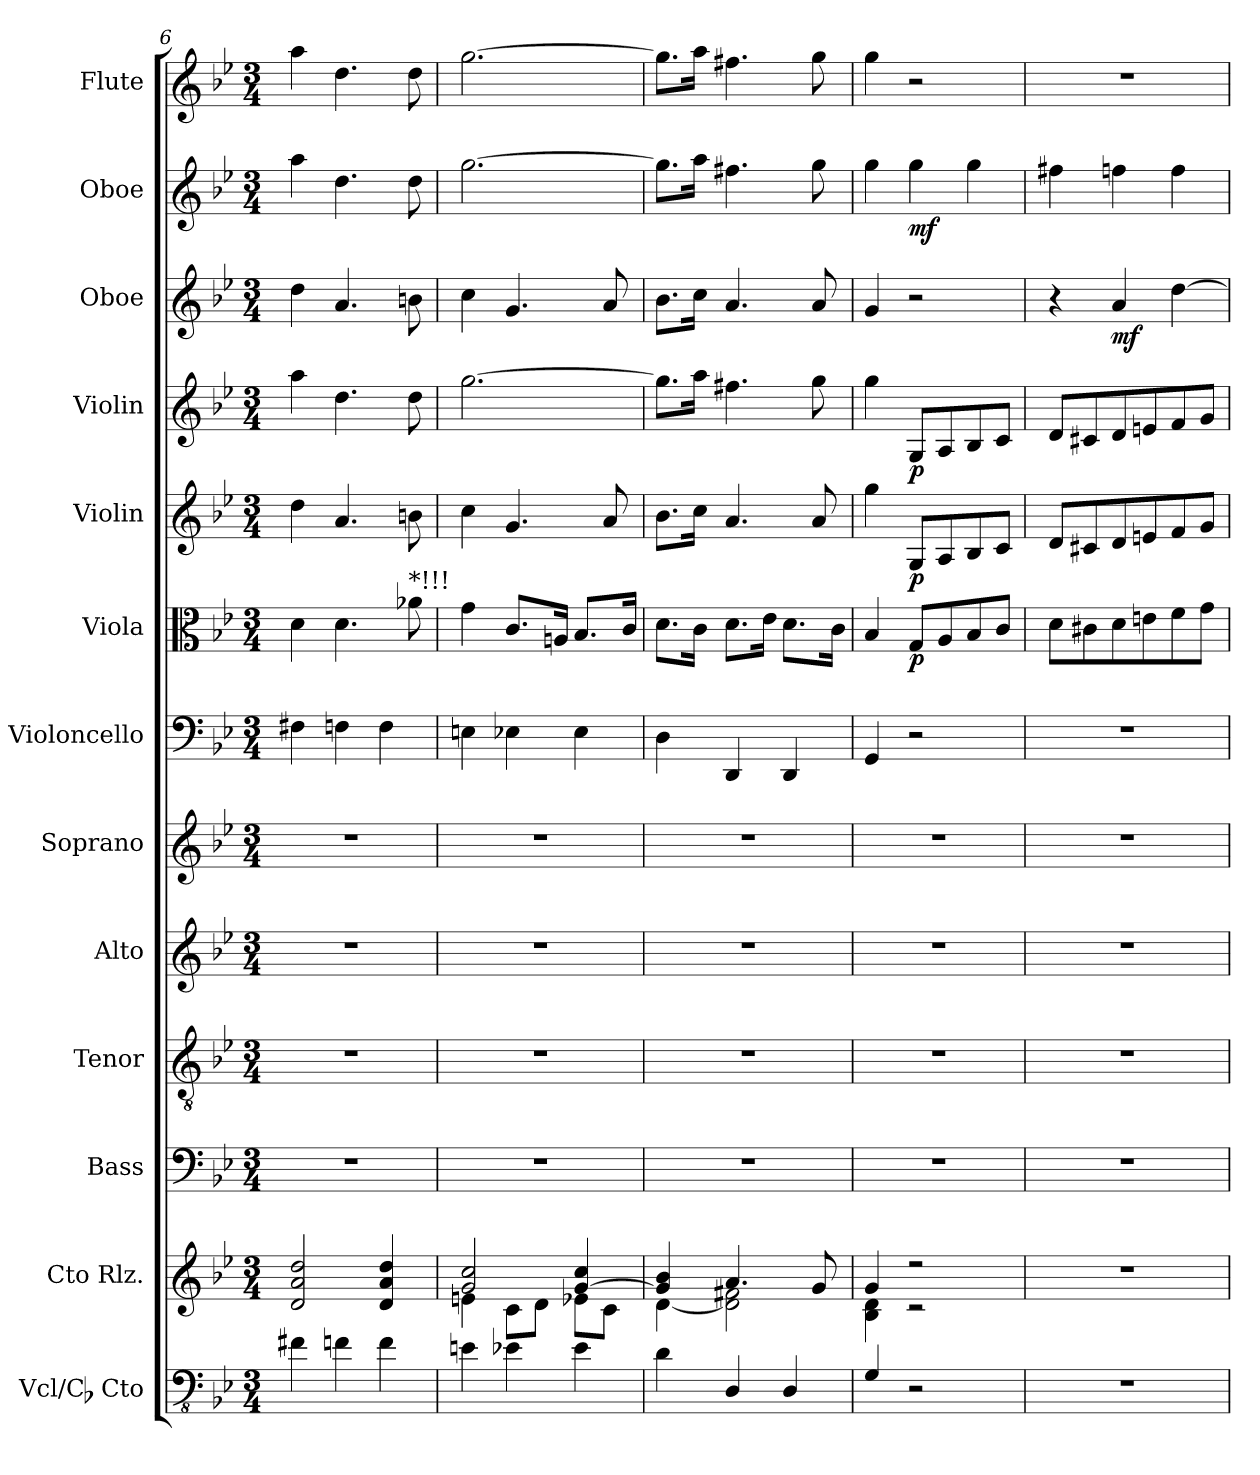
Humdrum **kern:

**kern	**kern	**kern	**kern	**kern	**kern	**kern	**kern	**dynam	**kern	**dynam	**kern	**dynam	**kern	**dynam	**kern	**dynam	**kern
*part13	*part12	*part11	*part10	*part9	*part8	*part7	*part6	*part6	*part5	*part5	*part4	*part4	*part3	*part3	*part2	*part2	*part1
*staff13	*staff12	*staff11	*staff10	*staff9	*staff8	*staff7	*staff6	*staff6	*staff5	*staff5	*staff4	*staff4	*staff3	*staff3	*staff2	*staff2	*staff1
*I"Vcl/Cb Cto	*I"Cto Rlz.	*I"Bass	*I"Tenor	*I"Alto	*I"Soprano	*I"Violoncello	*I"Viola	*	*I"Violin	*	*I"Violin	*	*I"Oboe	*	*I"Oboe	*	*I"Flute
*I'Cto	*I'Rlz.	*I'B.	*I'T.	*I'A.	*I'S.	*I'Vlc.	*I'Vla.	*	*I'Vln.	*	*I'Vln.	*	*I'Ob.	*	*I'Ob.	*	*I'Fl.
*clefFv4	*clefG2	*clefF4	*clefGv2	*clefG2	*clefG2	*clefF4	*clefC3	*	*clefG2	*	*clefG2	*	*clefG2	*	*clefG2	*	*clefG2
*ITrd7c12	*	*	*	*	*	*	*	*	*	*	*	*	*	*	*	*	*
*k[b-e-]	*k[b-e-]	*k[b-e-]	*k[b-e-]	*k[b-e-]	*k[b-e-]	*k[b-e-]	*k[b-e-]	*	*k[b-e-]	*	*k[b-e-]	*	*k[b-e-]	*	*k[b-e-]	*	*k[b-e-]
*M3/4	*M3/4	*M3/4	*M3/4	*M3/4	*M3/4	*M3/4	*M3/4	*	*M3/4	*	*M3/4	*	*M3/4	*	*M3/4	*	*M3/4
=6	=6	=6	=6	=6	=6	=6	=6	=6	=6	=6	=6	=6	=6	=6	=6	=6	=6
4FF#X\	2d/ 2a/ 2dd/	2.r	2.r	2.r	2.r	4F#X\	4d\	.	4dd\	.	4aa\	.	4dd\	.	4aa\	.	4aa\
4FFn\	.	.	.	.	.	4Fn\	4.d\	.	4.a/	.	4.dd\	.	4.a/	.	4.dd\	.	4.dd\
4FF\	4d/ 4a/ 4dd/	.	.	.	.	4F\	.	.	.	.	.	.	.	.	.	.	.
!	!	!	!	!	!	!	!LO:TX:a:t=*!!!	!	!	!	!	!	!	!	!	!	!
.	.	.	.	.	.	.	8a-X\	.	8bn\	.	8dd\	.	8bn\	.	8dd\	.	8dd\
!!LO:PB:g=z
=7	=7	=7	=7	=7	=7	=7	=7	=7	=7	=7	=7	=7	=7	=7	=7	=7	=7
*	*^	*	*	*	*	*	*	*	*	*	*	*	*	*	*	*	*
4EEn\	2g/ 2cc/	4en\	2.r	2.r	2.r	2.r	4En\	4g\	.	4cc\	.	[2.gg\	.	4cc\	.	[2.gg\	.	[2.gg\
4EE-X\	.	8c\L	.	.	.	.	4E-X\	8.c/L	.	4.g/	.	.	.	4.g/	.	.	.	.
.	.	8d\J	.	.	.	.	.	.	.	.	.	.	.	.	.	.	.	.
.	.	.	.	.	.	.	.	16An/Jk	.	.	.	.	.	.	.	.	.	.
4EE-\	[4g/ 4cc/	8e-X\L	.	.	.	.	4E-\	8.B-/L	.	.	.	.	.	.	.	.	.	.
.	.	8c\J	.	.	.	.	.	.	.	8a/	.	.	.	8a/	.	.	.	.
.	.	.	.	.	.	.	.	16c/Jk	.	.	.	.	.	.	.	.	.	.
=8	=8	=8	=8	=8	=8	=8	=8	=8	=8	=8	=8	=8	=8	=8	=8	=8	=8	=8
4DD\	4g/] 4b-/	[4d\	2.r	2.r	2.r	2.r	4D\	8.d\L	.	8.b-\L	.	8.gg\L]	.	8.b-\L	.	8.gg\L]	.	8.gg\L]
.	.	.	.	.	.	.	.	16c\Jk	.	16cc\Jk	.	16aa\Jk	.	16cc\Jk	.	16aa\Jk	.	16aa\Jk
4DDD/	4.a/	2d\] 2f#X\	.	.	.	.	4DD/	8.d\L	.	4.a/	.	4.ff#X\	.	4.a/	.	4.ff#X\	.	4.ff#X\
.	.	.	.	.	.	.	.	16e-\Jk	.	.	.	.	.	.	.	.	.	.
4DDD/	.	.	.	.	.	.	4DD/	8.d\L	.	.	.	.	.	.	.	.	.	.
.	8g/	.	.	.	.	.	.	.	.	8a/	.	8gg\	.	8a/	.	8gg\	.	8gg\
.	.	.	.	.	.	.	.	16c\Jk	.	.	.	.	.	.	.	.	.	.
=9	=9	=9	=9	=9	=9	=9	=9	=9	=9	=9	=9	=9	=9	=9	=9	=9	=9	=9
4GGG/	4g/	4B-\ 4d\	2.r	2.r	2.r	2.r	4GG/	4B-/	.	4gg\	.	4gg\	.	4g/	.	4gg\	.	4gg\
!	!	!	!	!	!	!	!	!	!LO:DY:b	!	!LO:DY:b	!	!LO:DY:b	!	!	!	!LO:DY:b	!
2r	2r	2r	.	.	.	.	2r	8G/L	p	8G/L	p	8G/L	p	2r	.	4gg\	mf	2r
.	.	.	.	.	.	.	.	8A/	.	8A/	.	8A/	.	.	.	.	.	.
.	.	.	.	.	.	.	.	8B-/	.	8B-/	.	8B-/	.	.	.	4gg\	.	.
.	.	.	.	.	.	.	.	8c/J	.	8c/J	.	8c/J	.	.	.	.	.	.
*	*v	*v	*	*	*	*	*	*	*	*	*	*	*	*	*	*	*	*
=10	=10	=10	=10	=10	=10	=10	=10	=10	=10	=10	=10	=10	=10	=10	=10	=10	=10
2.r	2.r	2.r	2.r	2.r	2.r	2.r	8d\L	.	8d/L	.	8d/L	.	4r	.	4ff#X\	.	2.r
.	.	.	.	.	.	.	8c#X\	.	8c#X/	.	8c#X/	.	.	.	.	.	.
!	!	!	!	!	!	!	!	!	!	!	!	!	!	!LO:DY:b	!	!	!
.	.	.	.	.	.	.	8d\	.	8d/	.	8d/	.	4a/	mf	4ffn\	.	.
.	.	.	.	.	.	.	8en\	.	8en/	.	8en/	.	.	.	.	.	.
.	.	.	.	.	.	.	8f\	.	8f/	.	8f/	.	[4dd\	.	4ff\	.	.
.	.	.	.	.	.	.	8g\J	.	8g/J	.	8g/J	.	.	.	.	.	.
=	=	=	=	=	=	=	=	=	=	=	=	=	=	=	=	=	=
*-	*-	*-	*-	*-	*-	*-	*-	*-	*-	*-	*-	*-	*-	*-	*-	*-	*-
